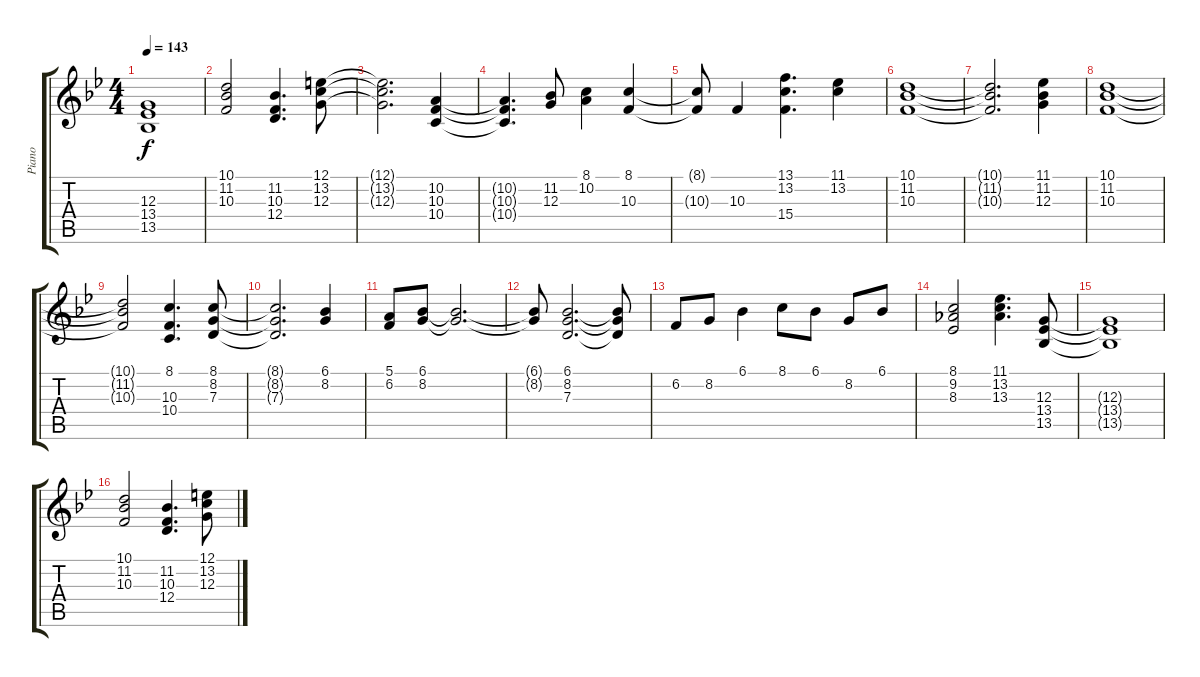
\track ("Piano" "Piano") {instrument electricpiano1}
\staff {score tabs}
\tuning (E4 B3 G3 D3 A2 E2) {hide}
\ts (4 4)
\tempo 143
\clef g2
\ks bb
(12.3{t} 13.4{t} 13.5{t}).1{dy f} |
(10.1 11.2 10.3).2 (11.2 10.3 12.4).4{d} (12.1 13.2 12.3).8 |
(12.1{t} 13.2{t} 12.3{t}).2{d} (10.2 10.3 10.4).4 |
(10.2{t} 10.3{t} 10.4{t}).4{d} (11.2 12.3).8 (8.1 10.2).4 (8.1 10.3).4 |
(8.1{t} 10.3{t}).8 10.3.4 (13.1 13.2 15.4).4{d} (11.1 13.2).4 |
(10.1 11.2 10.3).1 |
(10.1{t} 11.2{t} 10.3{t}).2{d} (11.1 11.2 12.3).4 |
(10.1 11.2 10.3).1 |
(10.1{t} 11.2{t} 10.3{t}).2 (8.1 10.3 10.4).4{d} (8.1 8.2 7.3).8 |
(8.1{t} 8.2{t} 7.3{t}).2{d} (6.1 8.2).4 |
(5.1 6.2).8 (6.1 8.2).8 (6.1{t} 8.2{t}).2{d} |
(6.1{t} 8.2{t}).8 (6.1 8.2 7.3).2{d} (6.1{t} 8.2{t} 7.3{t}).8 |
6.2.8 8.2.8 6.1.4 8.1.8 6.1.8 8.2.8 6.1.8 |
(8.1 9.2 8.3).2 (11.1 13.2 13.3).4{d} (12.3 13.4 13.5).8 |
(12.3{t} 13.4{t} 13.5{t}).1 |
(10.1 11.2 10.3).2 (11.2 10.3 12.4).4{d} (12.1 13.2 12.3).8
